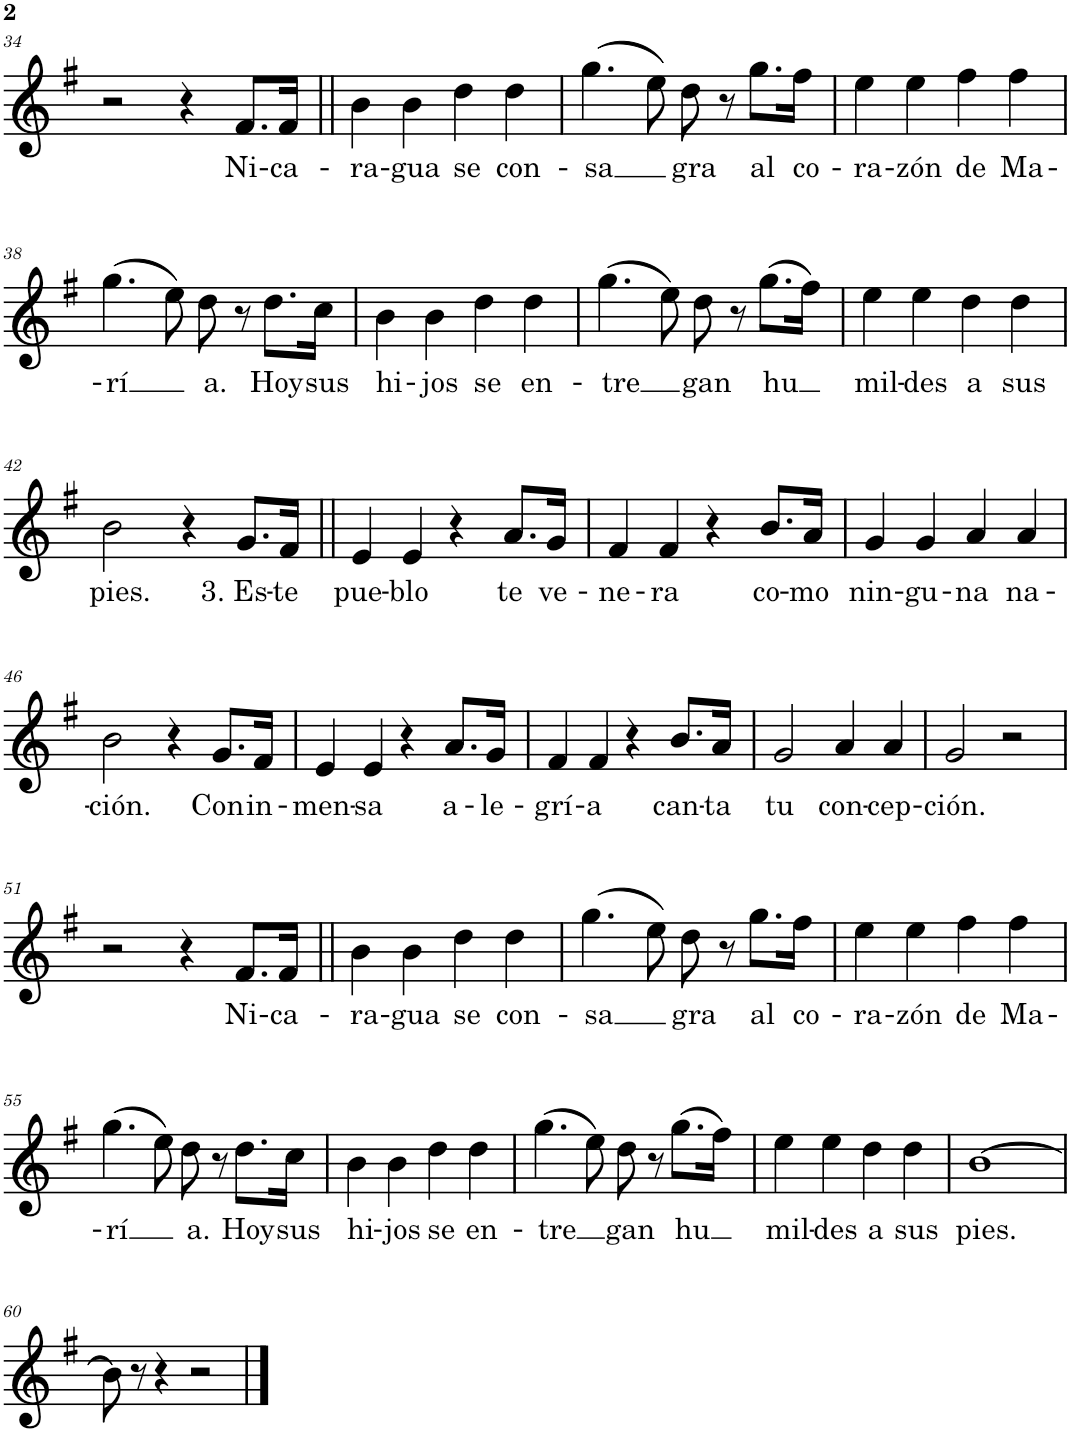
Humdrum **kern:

**kern	**text	**kern	**text	**kern	**text	**kern	**text	**kern	**text	**kern	**text	**kern	**text	**kern	**text
*part8	*part8	*part7	*part7	*part6	*part6	*part5	*part5	*part4	*part4	*part3	*part3	*part2	*part2	*part1	*part1
*staff8	*staff8	*staff7	*staff7	*staff6	*staff6	*staff5	*staff5	*staff4	*staff4	*staff3	*staff3	*staff2	*staff2	*staff1	*staff1
*I"Bajo	*	*I"Tenor	*	*I"Alto	*	*I"Soprano	*	*I"Bajo	*	*I"Tenor	*	*I"Alto	*	*I"Soprano	*
*I'B.	*	*I'T.	*	*I'A.	*	*I'S.	*	*I'B.	*	*I'T.	*	*I'A.	*	*I'S.	*
!!LO:PB:g=z
*clefF4	*	*clefGv2	*	*clefG2	*	*clefG2	*	*clefF4	*	*clefGv2	*	*clefG2	*	*clefG2	*
*	*	*Trd4c7	*	*Trd1c2	*	*	*	*	*	*	*	*	*	*	*
*k[f#]	*	*k[f#]	*	*k[f#]	*	*k[f#]	*	*k[f#]	*	*k[f#]	*	*k[f#]	*	*k[f#]	*
*M4/4	*	*M4/4	*	*M4/4	*	*M4/4	*	*M4/4	*	*M4/4	*	*M4/4	*	*M4/4	*
*met(c)	*	*met(c)	*	*met(c)	*	*met(c)	*	*met(c)	*	*met(c)	*	*met(c)	*	*met(c)	*
=34	=34	=34	=34	=34	=34	=34	=34	=34	=34	=34	=34	=34	=34	=34	=34
2r	.	2r	.	2r	.	2r	.	2r	.	2r	.	2r	.	2r	.
4r	.	4r	.	4r	.	4r	.	4r	.	4r	.	4r	.	4r	.
!	!	!	!	!	!	!	!	!	!	!	!	!	!	!	!LO:LY:b
8.D\L	Ni-	8.D/L	Ni-	8.d/L	Ni-	8.f#/L	Ni-	8.D\L	Ni-	8.D/L	Ni-	8.d/L	Ni-	8.f#/L	Ni-
!	!	!	!	!	!	!	!	!	!	!	!	!	!	!	!LO:LY:b
16D\Jk	-ca-	16D/Jk	-ca-	16d/Jk	-ca-	16f#/Jk	-ca-	16D\Jk	-ca-	16D/Jk	-ca-	16d/Jk	-ca-	16f#/Jk	-ca-
=35||	=35||	=35||	=35||	=35||	=35||	=35||	=35||	=35||	=35||	=35||	=35||	=35||	=35||	=35||	=35||
!	!	!	!	!	!	!	!	!	!	!	!	!	!	!	!LO:LY:b
4G	-ra-	4G	-ra-	4g	-ra-	4b	-ra-	4G	-ra-	4G	-ra-	4g	-ra-	4b\	-ra-
!	!	!	!	!	!	!	!	!	!	!	!	!	!	!	!LO:LY:b
4G	-gua	4G	-gua	4g	-gua	4b	-gua	4G	-gua	4G	-gua	4g	-gua	4b\	-gua
!	!	!	!	!	!	!	!	!	!	!	!	!	!	!	!LO:LY:b
4A	se	4A	se	4a	se	4cc	se	4A	se	4A	se	4a	se	4dd\	se
!	!	!	!	!	!	!	!	!	!	!	!	!	!	!	!LO:LY:b
4A	con-	4A	con-	4a	con-	4cc	con-	4A	con-	4A	con-	4a	con-	4dd\	con-
=36	=36	=36	=36	=36	=36	=36	=36	=36	=36	=36	=36	=36	=36	=36	=36
!	!	!	!	!	!	!	!	!	!	!	!	!	!	!	!LO:LY:b
(4.B	-sa	(4.B	-sa	(4.b	-sa	(4.dd	-sa	(4.B	-sa	(4.B	-sa	(4.b	-sa	(4.gg\	-sa
8A)	.	8A)	.	8a)	.	8cc)	.	8A)	.	8A)	.	8a)	.	8ee\)	.
!	!	!	!	!	!	!	!	!	!	!	!	!	!	!	!LO:LY:b
8G	gra	8G	gra	8g	gra	8b	gra	8G	gra	8G	gra	8g	gra	8dd\	gra
8r	.	8r	.	8r	.	8r	.	8r	.	8r	.	8r	.	8r	.
!	!	!	!	!	!	!	!	!	!	!	!	!	!	!	!LO:LY:b
8.c\L	al	8.c\L	al	8.cc\L	al	8.ee\L	al	8.c\L	al	8.c\L	al	8.cc\L	al	8.gg\L	al
!	!	!	!	!	!	!	!	!	!	!	!	!	!	!	!LO:LY:b
16B\Jk	co-	16B\Jk	co-	16b\Jk	co-	16dd\Jk	co-	16B\Jk	co-	16B\Jk	co-	16b\Jk	co-	16ff#\Jk	co-
=37	=37	=37	=37	=37	=37	=37	=37	=37	=37	=37	=37	=37	=37	=37	=37
!	!	!	!	!	!	!	!	!	!	!	!	!	!	!	!LO:LY:b
4A	-ra-	4A	-ra-	4a	-ra-	4cc	-ra-	4A	-ra-	4A	-ra-	4a	-ra-	4ee\	-ra-
!	!	!	!	!	!	!	!	!	!	!	!	!	!	!	!LO:LY:b
4A	-zón	4A	-zón	4a	-zón	4cc	-zón	4A	-zón	4A	-zón	4a	-zón	4ee\	-zón
!	!	!	!	!	!	!	!	!	!	!	!	!	!	!	!LO:LY:b
4B	de	4B	de	4b	de	4dd	de	4B	de	4B	de	4b	de	4ff#\	de
!	!	!	!	!	!	!	!	!	!	!	!	!	!	!	!LO:LY:b
4A	Ma-	4A	Ma-	4a	Ma-	4cc	Ma-	4A	Ma-	4A	Ma-	4a	Ma-	4ff#\	Ma-
!!LO:LB:g=z
=38	=38	=38	=38	=38	=38	=38	=38	=38	=38	=38	=38	=38	=38	=38	=38
!	!	!	!	!	!	!	!	!	!	!	!	!	!	!	!LO:LY:b
(4.B	-rí	(4.B	-rí	(4.b	-rí	(4.dd	-rí	(4.B	-rí	(4.B	-rí	(4.b	-rí	(4.gg\	-rí
8A)	.	8A)	.	8a)	.	8cc)	.	8A)	.	8A)	.	8a)	.	8ee\)	.
!	!	!	!	!	!	!	!	!	!	!	!	!	!	!	!LO:LY:b
8G	a,	8G	a,	8g	a,	8b	a.	8G	a,	8G	a,	8g	a,	8dd\	a.
8r	.	8r	.	8r	.	8r	.	8r	.	8r	.	8r	.	8r	.
!	!	!	!	!	!	!	!	!	!	!	!	!	!	!	!LO:LY:b
8.D\L	Hoy	8.D/L	Hoy	8.d/L	Hoy	8.f#/L	Hoy	8.D\L	Hoy	8.D/L	Hoy	8.d/L	Hoy	8.dd\L	Hoy
!	!	!	!	!	!	!	!	!	!	!	!	!	!	!	!LO:LY:b
16D\Jk	sus	16D/Jk	sus	16d/Jk	sus	16f#/Jk	sus	16D\Jk	sus	16D/Jk	sus	16d/Jk	sus	16cc\Jk	sus
=39	=39	=39	=39	=39	=39	=39	=39	=39	=39	=39	=39	=39	=39	=39	=39
!	!	!	!	!	!	!	!	!	!	!	!	!	!	!	!LO:LY:b
4G	hi-	4G	hi-	4g	hi-	4b	hi-	4G	hi-	4G	hi-	4g	hi-	4b\	hi-
!	!	!	!	!	!	!	!	!	!	!	!	!	!	!	!LO:LY:b
4G	-jos	4G	-jos	4g	-jos	4b	-jos	4G	-jos	4G	-jos	4g	-jos	4b\	-jos
!	!	!	!	!	!	!	!	!	!	!	!	!	!	!	!LO:LY:b
4A	se	4A	se	4a	se	4cc	se	4A	se	4A	se	4a	se	4dd\	se
!	!	!	!	!	!	!	!	!	!	!	!	!	!	!	!LO:LY:b
4A	en-	4A	en-	4a	en-	4cc	en-	4A	en-	4A	en-	4a	en-	4dd\	en-
=40	=40	=40	=40	=40	=40	=40	=40	=40	=40	=40	=40	=40	=40	=40	=40
!	!	!	!	!	!	!	!	!	!	!	!	!	!	!	!LO:LY:b
(4.B	-tre	(4.B	-tre	(4.b	-tre	(4.dd	-tre	(4.B	-tre	(4.B	-tre	(4.b	-tre	(4.gg\	-tre
8A)	.	8A)	.	8a)	.	8cc)	.	8A)	.	8A)	.	8a)	.	8ee\)	.
!	!	!	!	!	!	!	!	!	!	!	!	!	!	!	!LO:LY:b
8G	gan	8G	gan	8g	gan	8b	gan	8G	gan	8G	gan	8g	gan	8dd\	gan
8r	.	8r	.	8r	.	8r	.	8r	.	8r	.	8r	.	8r	.
!	!	!	!	!	!	!	!	!	!	!	!	!	!	!	!LO:LY:b
(8.c\L	-hu	(8.c\L	-hu	(8.cc\L	-hu	(8.ee\L	-hu	(8.c\L	-hu	(8.c\L	-hu	(8.cc\L	-hu	(8.gg\L	-hu
16B\Jk)	.	16B\Jk)	.	16b\Jk)	.	16dd\Jk)	.	16B\Jk)	.	16B\Jk)	.	16b\Jk)	.	16ff#\Jk)	.
=41	=41	=41	=41	=41	=41	=41	=41	=41	=41	=41	=41	=41	=41	=41	=41
!	!	!	!	!	!	!	!	!	!	!	!	!	!	!	!LO:LY:b
4A	mil-	4A	mil-	4a	mil-	4cc	mil-	4A	mil-	4A	mil-	4a	mil-	4ee\	mil-
!	!	!	!	!	!	!	!	!	!	!	!	!	!	!	!LO:LY:b
4A	-des	4A	-des	4a	-des	4cc	-des	4A	-des	4A	-des	4a	-des	4ee\	-des
!	!	!	!	!	!	!	!	!	!	!	!	!	!	!	!LO:LY:b
4B	a	4B	a	4b	a	4dd	a	4B	a	4B	a	4b	a	4dd\	a
!	!	!	!	!	!	!	!	!	!	!	!	!	!	!	!LO:LY:b
4A	sus	4A	sus	4a	sus	4cc	sus	4A	sus	4A	sus	4a	sus	4dd\	sus
!!LO:LB:g=z
=42	=42	=42	=42	=42	=42	=42	=42	=42	=42	=42	=42	=42	=42	=42	=42
!	!	!	!	!	!	!	!	!	!	!	!	!	!	!	!LO:LY:b
2G	pies.	2G	pies.	2g	pies.	2b	pies.	2G	pies.	2G	pies.	2g	pies.	2b\	pies.
4r	.	4r	.	4r	.	4r	.	4r	.	4r	.	4r	.	4r	.
!	!	!	!	!	!	!	!	!	!	!	!	!	!	!	!LO:LY:b
8.G\L	-3. Es-	8.G/L	-3. Es-	8.g/L	-3. Es-	8.g/L	-3. Es-	8.G\L	-3. Es-	8.G/L	-3. Es-	8.g/L	-3. Es-	8.g/L	-3. Es-
!	!	!	!	!	!	!	!	!	!	!	!	!	!	!	!LO:LY:b
16F#\Jk	-te	16F#/Jk	-te	16f#/Jk	-te	16f#/Jk	-te	16F#\Jk	-te	16F#/Jk	-te	16f#/Jk	-te	16f#/Jk	-te
=43||	=43||	=43||	=43||	=43||	=43||	=43||	=43||	=43||	=43||	=43||	=43||	=43||	=43||	=43||	=43||
!	!	!	!	!	!	!	!	!	!	!	!	!	!	!	!LO:LY:b
4E	pue-	4E	pue-	4e	pue-	4e	pue-	4E	pue-	4E	pue-	4e	pue-	4e/	pue-
!	!	!	!	!	!	!	!	!	!	!	!	!	!	!	!LO:LY:b
4E	-blo	4E	-blo	4e	-blo	4e	-blo	4E	-blo	4E	-blo	4e	-blo	4e/	-blo
4r	.	4r	.	4r	.	4r	.	4r	.	4r	.	4r	.	4r	.
!	!	!	!	!	!	!	!	!	!	!	!	!	!	!	!LO:LY:b
8.A\L	te	8.A/L	te	8.a/L	te	8.a/L	te	8.A\L	te	8.A/L	te	8.a/L	te	8.a/L	te
!	!	!	!	!	!	!	!	!	!	!	!	!	!	!	!LO:LY:b
16G\Jk	ve-	16G/Jk	ve-	16g/Jk	ve-	16g/Jk	ve-	16G\Jk	ve-	16G/Jk	ve-	16g/Jk	ve-	16g/Jk	ve-
=44	=44	=44	=44	=44	=44	=44	=44	=44	=44	=44	=44	=44	=44	=44	=44
!	!	!	!	!	!	!	!	!	!	!	!	!	!	!	!LO:LY:b
4F#	-ne-	4F#	-ne-	4f#	-ne-	4f#	-ne-	4F#	-ne-	4F#	-ne-	4f#	-ne-	4f#/	-ne-
!	!	!	!	!	!	!	!	!	!	!	!	!	!	!	!LO:LY:b
4F#	-ra	4F#	-ra	4f#	-ra	4f#	-ra	4F#	-ra	4F#	-ra	4f#	-ra	4f#/	-ra
4r	.	4r	.	4r	.	4r	.	4r	.	4r	.	4r	.	4r	.
!	!	!	!	!	!	!	!	!	!	!	!	!	!	!	!LO:LY:b
8.B\L	co-	8.B/L	co-	8.b/L	co-	8.b/L	co-	8.B\L	co-	8.B/L	co-	8.b/L	co-	8.b/L	co-
!	!	!	!	!	!	!	!	!	!	!	!	!	!	!	!LO:LY:b
16A\Jk	-mo	16A/Jk	-mo	16a/Jk	-mo	16a/Jk	-mo	16A\Jk	-mo	16A/Jk	-mo	16a/Jk	-mo	16a/Jk	-mo
=45	=45	=45	=45	=45	=45	=45	=45	=45	=45	=45	=45	=45	=45	=45	=45
!	!	!	!	!	!	!	!	!	!	!	!	!	!	!	!LO:LY:b
4G	nin-	4G	nin-	4g	nin-	4g	nin-	4G	nin-	4G	nin-	4g	nin-	4g/	nin-
!	!	!	!	!	!	!	!	!	!	!	!	!	!	!	!LO:LY:b
4G	-gu-	4G	-gu-	4g	-gu-	4g	-gu-	4G	-gu-	4G	-gu-	4g	-gu-	4g/	-gu-
!	!	!	!	!	!	!	!	!	!	!	!	!	!	!	!LO:LY:b
4A	-na	4A	-na	4a	-na	4a	-na	4A	-na	4A	-na	4a	-na	4a/	-na
!	!	!	!	!	!	!	!	!	!	!	!	!	!	!	!LO:LY:b
4A	na-	4A	na-	4a	na-	4a	na-	4A	na-	4A	na-	4a	na-	4a/	na-
!!LO:LB:g=z
=46	=46	=46	=46	=46	=46	=46	=46	=46	=46	=46	=46	=46	=46	=46	=46
!	!	!	!	!	!	!	!	!	!	!	!	!	!	!	!LO:LY:b
2B	-ción.	2B	-ción.	2b	-ción.	2b	-ción.	2B	-ción.	2B	-ción.	2b	-ción.	2b\	-ción.
4r	.	4r	.	4r	.	4r	.	4r	.	4r	.	4r	.	4r	.
!	!	!	!	!	!	!	!	!	!	!	!	!	!	!	!LO:LY:b
8.G\L	Con	8.G/L	Con	8.g/L	Con	8.g/L	Con	8.G\L	Con	8.G/L	Con	8.g/L	Con	8.g/L	Con
!	!	!	!	!	!	!	!	!	!	!	!	!	!	!	!LO:LY:b
16F#\Jk	in-	16F#/Jk	in-	16f#/Jk	in-	16f#/Jk	in-	16F#\Jk	in-	16F#/Jk	in-	16f#/Jk	in-	16f#/Jk	in-
=47	=47	=47	=47	=47	=47	=47	=47	=47	=47	=47	=47	=47	=47	=47	=47
!	!	!	!	!	!	!	!	!	!	!	!	!	!	!	!LO:LY:b
4E	-men-	4E	-men-	4e	-men-	4e	-men-	4E	-men-	4E	-men-	4e	-men-	4e/	-men-
!	!	!	!	!	!	!	!	!	!	!	!	!	!	!	!LO:LY:b
4E	-sa	4E	-sa	4e	-sa	4e	-sa	4E	-sa	4E	-sa	4e	-sa	4e/	-sa
4r	.	4r	.	4r	.	4r	.	4r	.	4r	.	4r	.	4r	.
!	!	!	!	!	!	!	!	!	!	!	!	!	!	!	!LO:LY:b
8.A\L	a-	8.A/L	a-	8.a/L	a-	8.a/L	a-	8.A\L	a-	8.A/L	a-	8.a/L	a-	8.a/L	a-
!	!	!	!	!	!	!	!	!	!	!	!	!	!	!	!LO:LY:b
16G\Jk	-le-	16G/Jk	-le-	16g/Jk	-le-	16g/Jk	-le-	16G\Jk	-le-	16G/Jk	-le-	16g/Jk	-le-	16g/Jk	-le-
=48	=48	=48	=48	=48	=48	=48	=48	=48	=48	=48	=48	=48	=48	=48	=48
!	!	!	!	!	!	!	!	!	!	!	!	!	!	!	!LO:LY:b
4F#	-grí-	4F#	-grí-	4f#	-grí-	4f#	-grí-	4F#	-grí-	4F#	-grí-	4f#	-grí-	4f#/	-grí-
!	!	!	!	!	!	!	!	!	!	!	!	!	!	!	!LO:LY:b
4F#	-a	4F#	-a	4f#	-a	4f#	-a	4F#	-a	4F#	-a	4f#	-a	4f#/	-a
4r	.	4r	.	4r	.	4r	.	4r	.	4r	.	4r	.	4r	.
!	!	!	!	!	!	!	!	!	!	!	!	!	!	!	!LO:LY:b
8.B\L	-can-	8.B/L	-can-	8.b/L	-can-	8.b/L	-can-	8.B\L	-can-	8.B/L	-can-	8.b/L	-can-	8.b/L	-can-
!	!	!	!	!	!	!	!	!	!	!	!	!	!	!	!LO:LY:b
16A\Jk	-ta	16A/Jk	-ta	16a/Jk	-ta	16a/Jk	-ta	16A\Jk	-ta	16A/Jk	-ta	16a/Jk	-ta	16a/Jk	-ta
=49	=49	=49	=49	=49	=49	=49	=49	=49	=49	=49	=49	=49	=49	=49	=49
!	!	!	!	!	!	!	!	!	!	!	!	!	!	!	!LO:LY:b
2G	tu	2G	tu	2g	tu	2g	tu	2G	tu	2G	tu	2g	tu	2g/	tu
!	!	!	!	!	!	!	!	!	!	!	!	!	!	!	!LO:LY:b
4A	con-	4A	con-	4a	con-	4a	con-	4A	con-	4A	con-	4a	con-	4a/	con-
!	!	!	!	!	!	!	!	!	!	!	!	!	!	!	!LO:LY:b
4A	-cep-	4A	-cep-	4a	-cep-	4a	-cep-	4A	-cep-	4A	-cep-	4a	-cep-	4a/	-cep-
=50	=50	=50	=50	=50	=50	=50	=50	=50	=50	=50	=50	=50	=50	=50	=50
!	!	!	!	!	!	!	!	!	!	!	!	!	!	!	!LO:LY:b
2G	-ción.	2G	-ción.	2g	-ción.	2g	-ción.	2G	-ción.	2G	-ción.	2g	-ción.	2g/	-ción.
2r	.	2r	.	2r	.	2r	.	2r	.	2r	.	2r	.	2r	.
!!LO:LB:g=z
=51	=51	=51	=51	=51	=51	=51	=51	=51	=51	=51	=51	=51	=51	=51	=51
2r	.	2r	.	2r	.	2r	.	2r	.	2r	.	2r	.	2r	.
4r	.	4r	.	4r	.	4r	.	4r	.	4r	.	4r	.	4r	.
!	!	!	!	!	!	!	!	!	!	!	!	!	!	!	!LO:LY:b
8.D\L	Ni-	8.D/L	Ni-	8.d/L	Ni-	8.f#/L	Ni-	8.D\L	Ni-	8.D/L	Ni-	8.d/L	Ni-	8.f#/L	Ni-
!	!	!	!	!	!	!	!	!	!	!	!	!	!	!	!LO:LY:b
16D\Jk	-ca-	16D/Jk	-ca-	16d/Jk	-ca-	16f#/Jk	-ca-	16D\Jk	-ca-	16D/Jk	-ca-	16d/Jk	-ca-	16f#/Jk	-ca-
=52||	=52||	=52||	=52||	=52||	=52||	=52||	=52||	=52||	=52||	=52||	=52||	=52||	=52||	=52||	=52||
!	!	!	!	!	!	!	!	!	!	!	!	!	!	!	!LO:LY:b
4G	-ra-	4G	-ra-	4g	-ra-	4b	-ra-	4G	-ra-	4G	-ra-	4g	-ra-	4b\	-ra-
!	!	!	!	!	!	!	!	!	!	!	!	!	!	!	!LO:LY:b
4G	-gua	4G	-gua	4g	-gua	4b	-gua	4G	-gua	4G	-gua	4g	-gua	4b\	-gua
!	!	!	!	!	!	!	!	!	!	!	!	!	!	!	!LO:LY:b
4A	se	4A	se	4a	se	4cc	se	4A	se	4A	se	4a	se	4dd\	se
!	!	!	!	!	!	!	!	!	!	!	!	!	!	!	!LO:LY:b
4A	con-	4A	con-	4a	con-	4cc	con-	4A	con-	4A	con-	4a	con-	4dd\	con-
=53	=53	=53	=53	=53	=53	=53	=53	=53	=53	=53	=53	=53	=53	=53	=53
!	!	!	!	!	!	!	!	!	!	!	!	!	!	!	!LO:LY:b
(4.B	-sa	(4.B	-sa	(4.b	-sa	(4.dd	-sa	(4.B	-sa	(4.B	-sa	(4.b	-sa	(4.gg\	-sa
8A)	.	8A)	.	8a)	.	8cc)	.	8A)	.	8A)	.	8a)	.	8ee\)	.
!	!	!	!	!	!	!	!	!	!	!	!	!	!	!	!LO:LY:b
8G	gra	8G	gra	8g	gra	8b	gra	8G	gra	8G	gra	8g	gra	8dd\	gra
8r	.	8r	.	8r	.	8r	.	8r	.	8r	.	8r	.	8r	.
!	!	!	!	!	!	!	!	!	!	!	!	!	!	!	!LO:LY:b
8.c\L	al	8.c\L	al	8.cc\L	al	8.ee\L	al	8.c\L	al	8.c\L	al	8.cc\L	al	8.gg\L	al
!	!	!	!	!	!	!	!	!	!	!	!	!	!	!	!LO:LY:b
16B\Jk	co-	16B\Jk	co-	16b\Jk	co-	16dd\Jk	co-	16B\Jk	co-	16B\Jk	co-	16b\Jk	co-	16ff#\Jk	co-
=54	=54	=54	=54	=54	=54	=54	=54	=54	=54	=54	=54	=54	=54	=54	=54
!	!	!	!	!	!	!	!	!	!	!	!	!	!	!	!LO:LY:b
4A	-ra-	4A	-ra-	4a	-ra-	4cc	-ra-	4A	-ra-	4A	-ra-	4a	-ra-	4ee\	-ra-
!	!	!	!	!	!	!	!	!	!	!	!	!	!	!	!LO:LY:b
4A	-zón	4A	-zón	4a	-zón	4cc	-zón	4A	-zón	4A	-zón	4a	-zón	4ee\	-zón
!	!	!	!	!	!	!	!	!	!	!	!	!	!	!	!LO:LY:b
4B	de	4B	de	4b	de	4dd	de	4B	de	4B	de	4b	de	4ff#\	de
!	!	!	!	!	!	!	!	!	!	!	!	!	!	!	!LO:LY:b
4A	Ma-	4A	Ma-	4a	Ma-	4cc	Ma-	4A	Ma-	4A	Ma-	4a	Ma-	4ff#\	Ma-
!!LO:LB:g=z
=55	=55	=55	=55	=55	=55	=55	=55	=55	=55	=55	=55	=55	=55	=55	=55
!	!	!	!	!	!	!	!	!	!	!	!	!	!	!	!LO:LY:b
(4.B	-rí	(4.B	-rí	(4.b	-rí	(4.dd	-rí	(4.B	-rí	(4.B	-rí	(4.b	-rí	(4.gg\	-rí
8A)	.	8A)	.	8a)	.	8cc)	.	8A)	.	8A)	.	8a)	.	8ee\)	.
!	!	!	!	!	!	!	!	!	!	!	!	!	!	!	!LO:LY:b
8G	a,	8G	a,	8g	a,	8b	a.	8G	a,	8G	a,	8g	a,	8dd\	a.
8r	.	8r	.	8r	.	8r	.	8r	.	8r	.	8r	.	8r	.
!	!	!	!	!	!	!	!	!	!	!	!	!	!	!	!LO:LY:b
8.D\L	Hoy	8.D/L	Hoy	8.d/L	Hoy	8.f#/L	Hoy	8.D\L	Hoy	8.D/L	Hoy	8.d/L	Hoy	8.dd\L	Hoy
!	!	!	!	!	!	!	!	!	!	!	!	!	!	!	!LO:LY:b
16D\Jk	sus	16D/Jk	sus	16d/Jk	sus	16f#/Jk	sus	16D\Jk	sus	16D/Jk	sus	16d/Jk	sus	16cc\Jk	sus
=56	=56	=56	=56	=56	=56	=56	=56	=56	=56	=56	=56	=56	=56	=56	=56
!	!	!	!	!	!	!	!	!	!	!	!	!	!	!	!LO:LY:b
4G	hi-	4G	hi-	4g	hi-	4b	hi-	4G	hi-	4G	hi-	4g	hi-	4b\	hi-
!	!	!	!	!	!	!	!	!	!	!	!	!	!	!	!LO:LY:b
4G	-jos	4G	-jos	4g	-jos	4b	-jos	4G	-jos	4G	-jos	4g	-jos	4b\	-jos
!	!	!	!	!	!	!	!	!	!	!	!	!	!	!	!LO:LY:b
4A	se	4A	se	4a	se	4cc	se	4A	se	4A	se	4a	se	4dd\	se
!	!	!	!	!	!	!	!	!	!	!	!	!	!	!	!LO:LY:b
4A	en-	4A	en-	4a	en-	4cc	en-	4A	en-	4A	en-	4a	en-	4dd\	en-
=57	=57	=57	=57	=57	=57	=57	=57	=57	=57	=57	=57	=57	=57	=57	=57
!	!	!	!	!	!	!	!	!	!	!	!	!	!	!	!LO:LY:b
(4.B	-tre	(4.B	-tre	(4.b	-tre	(4.dd	-tre	(4.B	-tre	(4.B	-tre	(4.b	-tre	(4.gg\	-tre
8A)	.	8A)	.	8a)	.	8cc)	.	8A)	.	8A)	.	8a)	.	8ee\)	.
!	!	!	!	!	!	!	!	!	!	!	!	!	!	!	!LO:LY:b
8G	gan	8G	gan	8g	gan	8b	gan	8G	gan	8G	gan	8g	gan	8dd\	gan
8r	.	8r	.	8r	.	8r	.	8r	.	8r	.	8r	.	8r	.
!	!	!	!	!	!	!	!	!	!	!	!	!	!	!	!LO:LY:b
(8.c\L	-hu	(8.c\L	-hu	(8.cc\L	-hu	(8.ee\L	-hu	(8.c\L	-hu	(8.c\L	-hu	(8.cc\L	-hu	(8.gg\L	-hu
16B\Jk)	.	16B\Jk)	.	16b\Jk)	.	16dd\Jk)	.	16B\Jk)	.	16B\Jk)	.	16b\Jk)	.	16ff#\Jk)	.
=58	=58	=58	=58	=58	=58	=58	=58	=58	=58	=58	=58	=58	=58	=58	=58
!	!	!	!	!	!	!	!	!	!	!	!	!	!	!	!LO:LY:b
4A	mil-	4A	mil-	4a	mil-	4cc	mil-	4A	mil-	4A	mil-	4a	mil-	4ee\	mil-
!	!	!	!	!	!	!	!	!	!	!	!	!	!	!	!LO:LY:b
4A	-des	4A	-des	4a	-des	4cc	-des	4A	-des	4A	-des	4a	-des	4ee\	-des
!	!	!	!	!	!	!	!	!	!	!	!	!	!	!	!LO:LY:b
4B	a	4B	a	4b	a	4dd	a	4B	a	4B	a	4b	a	4dd\	a
!	!	!	!	!	!	!	!	!	!	!	!	!	!	!	!LO:LY:b
4A	sus	4A	sus	4a	sus	4cc	sus	4A	sus	4A	sus	4a	sus	4dd\	sus
=59	=59	=59	=59	=59	=59	=59	=59	=59	=59	=59	=59	=59	=59	=59	=59
!	!	!	!	!	!	!	!	!	!	!	!	!	!	!	!LO:LY:b
[1G	-pies.	[1G	-pies.	[1g	-pies.	[1b	-pies.	[1G	-pies.	[1G	-pies.	[1g	-pies.	[1b	pies.
!!LO:LB:g=z
=60	=60	=60	=60	=60	=60	=60	=60	=60	=60	=60	=60	=60	=60	=60	=60
8G]	.	8G]	.	8g]	.	8b]	.	8G]	.	8G]	.	8g]	.	8b\]	.
8r	.	8r	.	8r	.	8r	.	8r	.	8r	.	8r	.	8r	.
4r	.	4r	.	4r	.	4r	.	4r	.	4r	.	4r	.	4r	.
2r	.	2r	.	2r	.	2r	.	2r	.	2r	.	2r	.	2r	.
==	==	==	==	==	==	==	==	==	==	==	==	==	==	==	==
*-	*-	*-	*-	*-	*-	*-	*-	*-	*-	*-	*-	*-	*-	*-	*-
